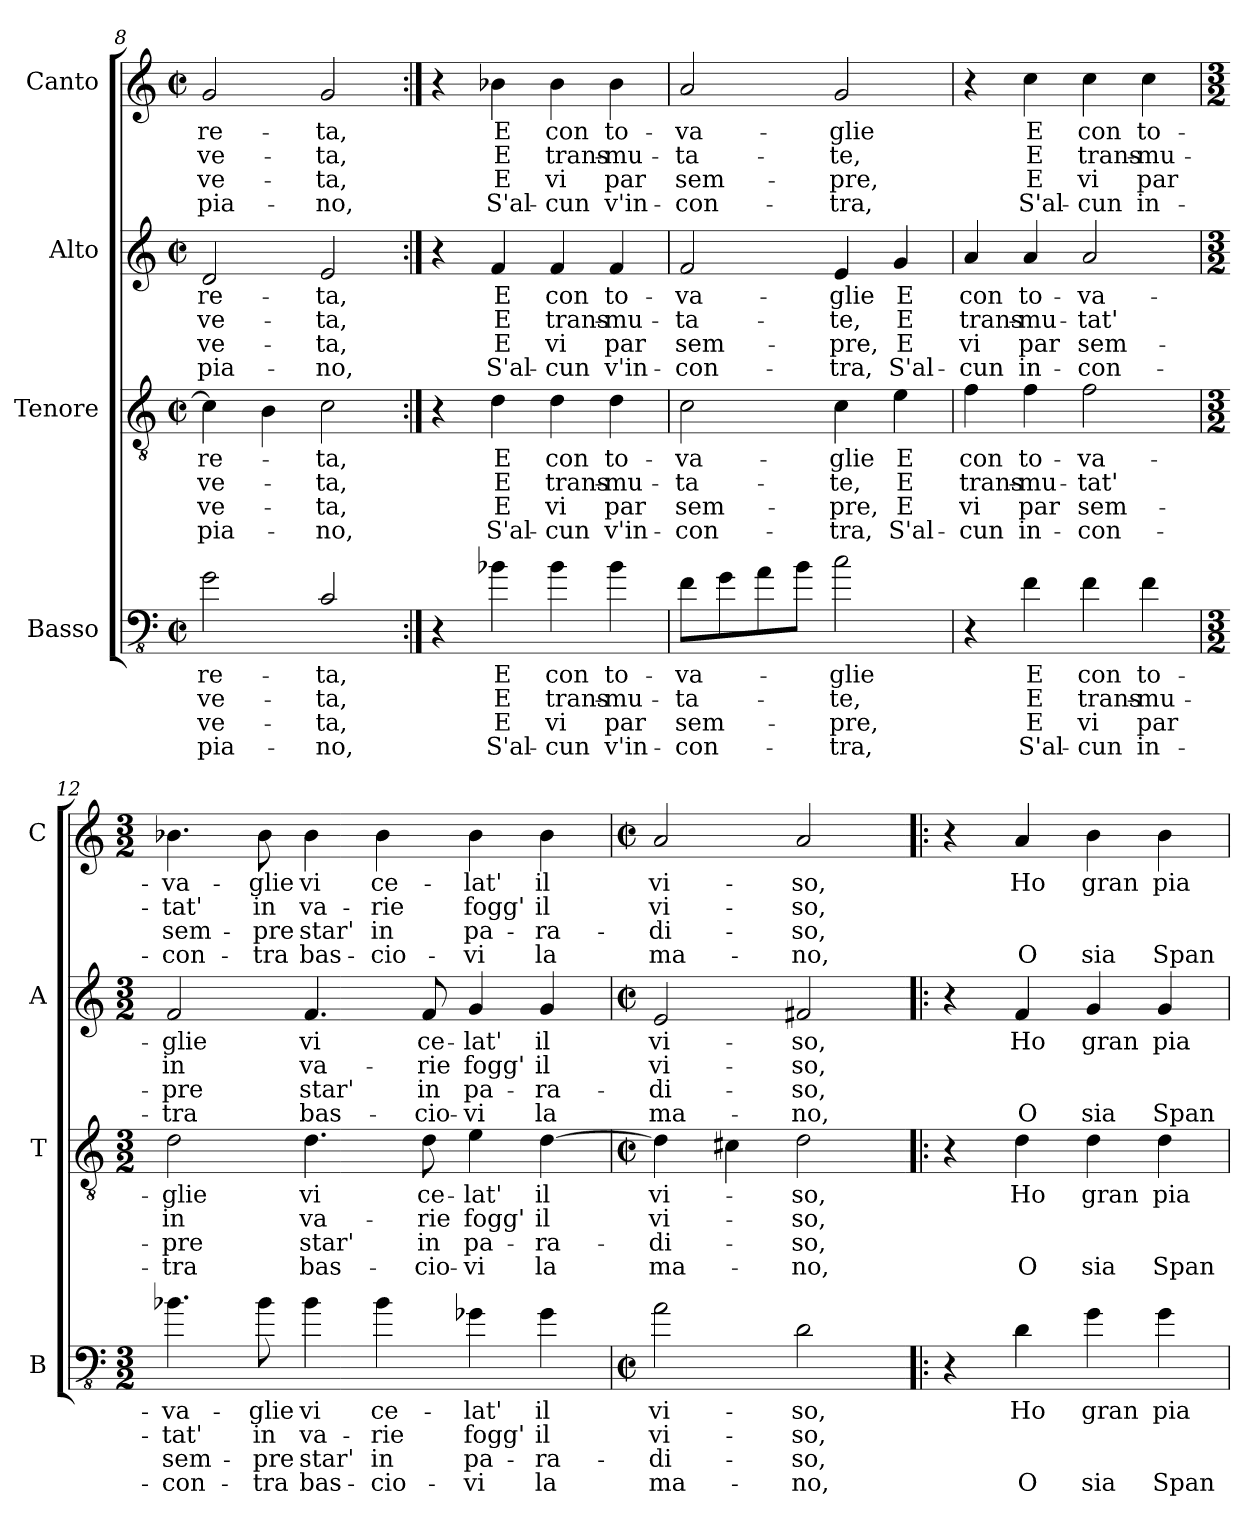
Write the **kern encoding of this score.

**kern	**text	**text	**text	**text	**kern	**text	**text	**text	**text	**kern	**text	**text	**text	**text	**kern	**text	**text	**text	**text
*part4	*part4	*part4	*part4	*part4	*part3	*part3	*part3	*part3	*part3	*part2	*part2	*part2	*part2	*part2	*part1	*part1	*part1	*part1	*part1
*staff4	*staff4	*staff4	*staff4	*staff4	*staff3	*staff3	*staff3	*staff3	*staff3	*staff2	*staff2	*staff2	*staff2	*staff2	*staff1	*staff1	*staff1	*staff1	*staff1
*I"Basso	*	*	*	*	*I"Tenore	*	*	*	*	*I"Alto	*	*	*	*	*I"Canto	*	*	*	*
*I'B	*	*	*	*	*I'T	*	*	*	*	*I'A	*	*	*	*	*I'C	*	*	*	*
!!LO:PB:g=z
*clefFv4	*	*	*	*	*clefGv2	*	*	*	*	*clefG2	*	*	*	*	*clefG2	*	*	*	*
*k[]	*	*	*	*	*k[]	*	*	*	*	*k[]	*	*	*	*	*k[]	*	*	*	*
*C:	*	*	*	*	*C:	*	*	*	*	*C:	*	*	*	*	*C:	*	*	*	*
*M2/2	*	*	*	*	*M2/2	*	*	*	*	*M2/2	*	*	*	*	*M2/2	*	*	*	*
*met(c|)	*	*	*	*	*met(c|)	*	*	*	*	*met(c|)	*	*	*	*	*met(c|)	*	*	*	*
=8	=8	=8	=8	=8	=8	=8	=8	=8	=8	=8	=8	=8	=8	=8	=8	=8	=8	=8	=8
2G\	-re-	-ve-	-ve-	pia-	4c\]	-re-	-ve-	-ve-	pia-	2d/	-re-	-ve-	-ve-	pia-	2g/	-re-	-ve-	-ve-	pia-
.	.	.	.	.	4B\	.	.	.	.	.	.	.	.	.	.	.	.	.	.
2C/	-ta,	-ta,	-ta,	-no,	2c\	-ta,	-ta,	-ta,	-no,	2e/	-ta,	-ta,	-ta,	-no,	2g/	-ta,	-ta,	-ta,	-no,
=9:|!	=9:|!	=9:|!	=9:|!	=9:|!	=9:|!	=9:|!	=9:|!	=9:|!	=9:|!	=9:|!	=9:|!	=9:|!	=9:|!	=9:|!	=9:|!	=9:|!	=9:|!	=9:|!	=9:|!
4r	.	.	.	.	4r	.	.	.	.	4r	.	.	.	.	4r	.	.	.	.
4B-X\	E	E	E	S'al-	4d\	E	E	E	S'al-	4f/	E	E	E	-S'al-	4b-X\	E	E	E	S'al-
4B-\	con	trans-	vi	-cun	4d\	con	trans-	vi	-cun	4f/	con	trans-	vi	cun	4b-\	con	trans-	vi	-cun
4B-\	to-	-mu-	par	v'in-	4d\	to-	-mu-	par	v'in-	4f/	to-	-mu-	par	-v'in-	4b-\	to-	-mu-	par	v'in-
=10	=10	=10	=10	=10	=10	=10	=10	=10	=10	=10	=10	=10	=10	=10	=10	=10	=10	=10	=10
8F\L	-va-	-ta-	sem-	-con-	2c\	-va-	-ta-	-sem-	-con-	2f/	-va-	-ta-	sem-	-con-	2a/	-va-	-ta-	sem-	-con-
8G\	.	.	.	.	.	.	.	.	.	.	.	.	.	.	.	.	.	.	.
8A\	.	.	.	.	.	.	.	.	.	.	.	.	.	.	.	.	.	.	.
8B\J	.	.	.	.	.	.	.	.	.	.	.	.	.	.	.	.	.	.	.
2c\	-glie	-te,	-pre,	-tra,	4c\	glie	te,	pre,	tra,	4e/	-glie	-te,	-pre,	-tra,	2g/	-glie	-te,	-pre,	-tra,
.	.	.	.	.	4e\	E	E	E	S'al-	4g/	E	E	E	S'al-	.	.	.	.	.
=11	=11	=11	=11	=11	=11	=11	=11	=11	=11	=11	=11	=11	=11	=11	=11	=11	=11	=11	=11
4r	.	.	.	.	4f\	con	trans-	vi	-cun	4a/	con	trans-	vi	-cun	4r	.	.	.	.
4F\	E	E	E	S'al-	4f\	to-	-mu-	par	in-	4a/	to-	-mu-	par	in-	4cc\	E	E	E	S'al-
4F\	con	trans-	vi	-cun	2f\	-va-	-tat'	sem-	-con-	2a/	-va-	-tat'	sem-	-con-	4cc\	con	trans-	vi	-cun
4F\	to-	-mu-	par	in-	.	.	.	.	.	.	.	.	.	.	4cc\	to-	-mu-	par	in-
!!LO:LB:g=z
=12	=12	=12	=12	=12	=12	=12	=12	=12	=12	=12	=12	=12	=12	=12	=12	=12	=12	=12	=12
*M3/2	*	*	*	*	*M3/2	*	*	*	*	*M3/2	*	*	*	*	*M3/2	*	*	*	*
4.B-X\	-va-	-tat'	sem-	-con-	2d\	-glie	in	-pre	-tra	2f/	-glie	in	-pre	-tra	4.b-X\	-va-	-tat'	sem-	-con-
8B-\	-glie	in	-pre	-tra	.	.	.	.	.	.	.	.	.	.	8b-\	-glie	in	-pre	-tra
4B-\	vi	va-	star'	bas-	4.d\	vi	va-	star'	bas-	4.f/	vi	va-	star'	bas-	4b-\	vi	va-	star'	bas-
4B-\	ce-	-rie	in	-cio-	.	.	.	.	.	.	.	.	.	.	4b-\	ce-	-rie	in	-cio-
.	.	.	.	.	8d\	ce-	-rie	in	-cio-	8f/	ce-	-rie	in	-cio-	.	.	.	.	.
4G-X\	-lat'	fogg'	pa-	-vi	4e\	-lat'	fogg'	-pa-	-vi	4g/	-lat'	fogg'	-pa-	-vi	4b-\	-lat'	fogg'	pa-	-vi
4G-\	il	il	-ra-	la	[4d\	il	il	-ra-	la	4g/	il	il	-ra-	la	4b-\	il	il	-ra-	la
=13	=13	=13	=13	=13	=13	=13	=13	=13	=13	=13	=13	=13	=13	=13	=13	=13	=13	=13	=13
*M2/2	*	*	*	*	*M2/2	*	*	*	*	*M2/2	*	*	*	*	*M2/2	*	*	*	*
*met(c|)	*	*	*	*	*met(c|)	*	*	*	*	*met(c|)	*	*	*	*	*met(c|)	*	*	*	*
2A\	vi-	vi-	-di-	ma-	4d\]	vi-	vi-	-di-	ma-	2e/	vi-	vi-	-di-	ma-	2a/	vi-	vi-	-di-	ma-
.	.	.	.	.	4c#X\	.	.	.	.	.	.	.	.	.	.	.	.	.	.
2D\	-so,	-so,	-so,	-no,	2d\	-so,	-so,	-so,	-no,	2f#X/	-so,	-so,	-so,	-no,	2a/	-so,	-so,	-so,	-no,
=14!|:	=14!|:	=14!|:	=14!|:	=14!|:	=14!|:	=14!|:	=14!|:	=14!|:	=14!|:	=14!|:	=14!|:	=14!|:	=14!|:	=14!|:	=14!|:	=14!|:	=14!|:	=14!|:	=14!|:
4r	.	.	.	.	4r	.	.	.	.	4r	.	.	.	.	4r	.	.	.	.
4D\	Ho	.	.	O	4d\	Ho	.	.	O	4f/	Ho	.	.	O	4a/	Ho	.	.	O
4G\	gran	.	.	sia	4d\	gran	.	.	sia	4g/	gran	.	.	sia	4b\	gran	.	.	sia
4G\	pia-	.	.	Span-	4d\	pia-	.	.	Span-	4g/	pia-	.	.	Span-	4b\	pia-	.	.	Span-
=	=	=	=	=	=	=	=	=	=	=	=	=	=	=	=	=	=	=	=
*-	*-	*-	*-	*-	*-	*-	*-	*-	*-	*-	*-	*-	*-	*-	*-	*-	*-	*-	*-
